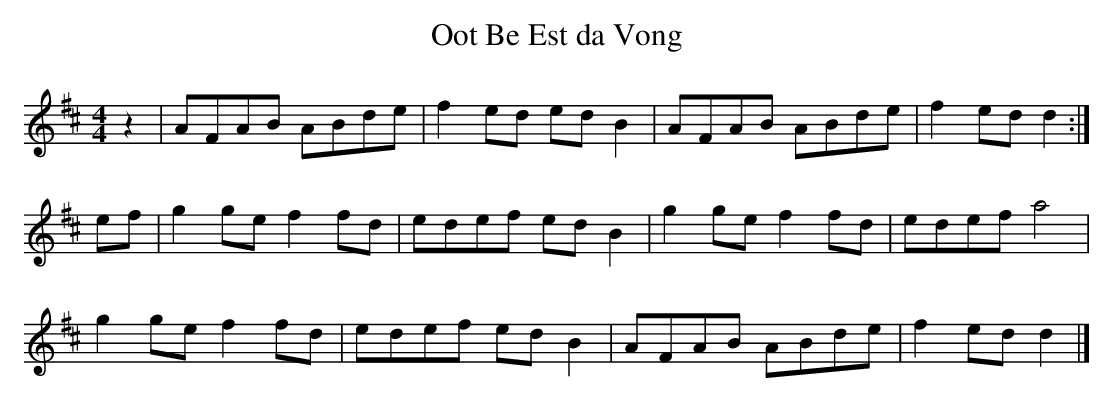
X:1
T:Oot Be Est da Vong
L:1/8
M:4/4
K:D
z2 | AFAB  ABde  | f2 ed ed B2 | AFAB  ABde  | f2 ed d2 :|
ef | g2 ge f2 fd | edef  ed B2 | g2 ge f2 fd | edef  a4  |
     g2 ge f2 fd | edef  ed B2 | AFAB  ABde  | f2 ed d2 |]
